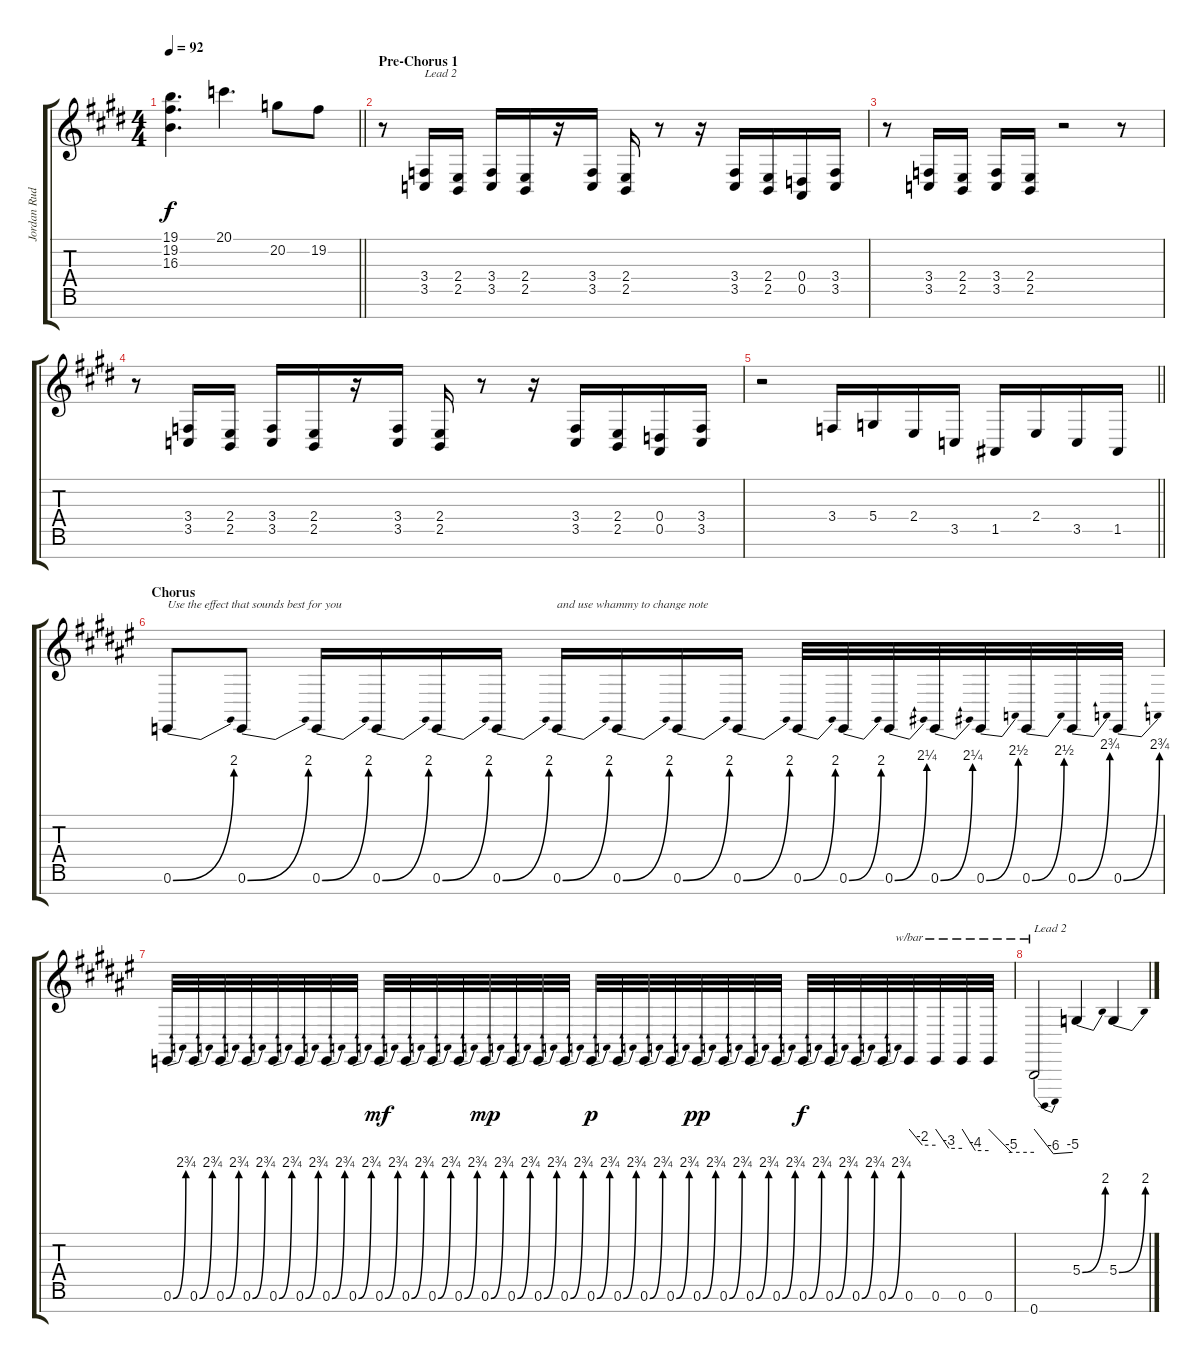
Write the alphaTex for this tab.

\track ("Jordan Rudess" "Jordan Rud") {instrument synthstrings2}
\staff {score tabs}
\tuning (E4 B3 G3 D3 A2 E2 B1) {hide}
\ts (4 4)
\tempo 92
\clef g2
\barLineRight lightlight
\ks e
(19.1 19.2 16.3).4{d dy f} 20.1.4{d} 20.2.8 19.2.8 |
\section ("" "Pre-Chorus 1")
r.8 (3.4 3.5).16{txt "Lead 2" volume 11 instrument lead2sawtooth} (2.4 2.5).16 (3.4 3.5).16 (2.4 2.5).16 r.16 (3.4 3.5).16 (2.4 2.5).16 r.8 r.16 (3.4 3.5).16 (2.4 2.5).16 (0.4 0.5).16 (3.4 3.5).16 |
r.8 (3.4 3.5).16 (2.4 2.5).16 (3.4 3.5).16 (2.4 2.5).16 r.2 r.8 |
r.8 (3.4 3.5).16 (2.4 2.5).16 (3.4 3.5).16 (2.4 2.5).16 r.16 (3.4 3.5).16 (2.4 2.5).16 r.8 r.16 (3.4 3.5).16 (2.4 2.5).16 (0.4 0.5).16 (3.4 3.5).16 |
\barLineRight lightlight
r.2 3.4.16 5.4.16 2.4.16 3.5.16 1.5.16 2.4.16 3.5.16 1.5.16 |
\section ("" "Chorus")
\ks f#
0.6{be (bend 0 0 60 8)}.8{txt "Use the effect that sounds best for you" volume 13 instrument agogo} 0.6{be (bend 0 0 60 8)}.8 0.6{be (bend 0 0 60 8)}.16 0.6{be (bend 0 0 60 8)}.16 0.6{be (bend 0 0 60 8)}.16 0.6{be (bend 0 0 60 8)}.16 0.6{be (bend 0 0 60 8)}.16{txt "and use whammy to change note"} 0.6{be (bend 0 0 60 8)}.16 0.6{be (bend 0 0 60 8)}.16 0.6{be (bend 0 0 60 8)}.16 0.6{be (bend 0 0 60 8)}.32 0.6{be (bend 0 0 60 8)}.32 0.6{be (bend 0 0 60 9)}.32 0.6{be (bend 0 0 60 9)}.32 0.6{be (bend 0 0 60 10)}.32 0.6{be (bend 0 0 60 10)}.32 0.6{be (bend 0 0 60 11)}.32 0.6{be (bend 0 0 60 11)}.32 |
0.6{be (bend 0 0 60 11)}.32 0.6{be (bend 0 0 60 11)}.32 0.6{be (bend 0 0 60 11)}.32 0.6{be (bend 0 0 60 11)}.32 0.6{be (bend 0 0 60 11)}.32 0.6{be (bend 0 0 60 11)}.32 0.6{be (bend 0 0 60 11)}.32 0.6{be (bend 0 0 60 11)}.32 0.6{be (bend 0 0 60 11)}.32{dy mf} 0.6{be (bend 0 0 60 11)}.32 0.6{be (bend 0 0 60 11)}.32 0.6{be (bend 0 0 60 11)}.32 0.6{be (bend 0 0 60 11)}.32{dy mp} 0.6{be (bend 0 0 60 11)}.32 0.6{be (bend 0 0 60 11)}.32 0.6{be (bend 0 0 60 11)}.32 0.6{be (bend 0 0 60 11)}.32{dy p} 0.6{be (bend 0 0 60 11)}.32 0.6{be (bend 0 0 60 11)}.32 0.6{be (bend 0 0 60 11)}.32 0.6{be (bend 0 0 60 11)}.32{dy pp} 0.6{be (bend 0 0 60 11)}.32 0.6{be (bend 0 0 60 11)}.32 0.6{be (bend 0 0 60 11)}.32 0.6{be (bend 0 0 60 11)}.32{dy f} 0.6{be (bend 0 0 60 11)}.32 0.6{be (bend 0 0 60 11)}.32 0.6{be (bend 0 0 60 11)}.32 0.6.32{tbe (custom default 0 0 30 -8 60 -8)} 0.6.32{tbe (custom default 0 0 30 -12 60 -12)} 0.6.32{tbe (custom default 0 0 30 -16 60 -16)} 0.6.32{tbe (custom default 0 0 30 -20 60 -20)} |
0.7.2{tbe (dip default 0 0 30 -24 60 -20) txt "Lead 2" instrument lead2sawtooth} 5.4{be (bend 0 0 60 8)}.4 5.4{be (bend 0 0 60 8)}.4
